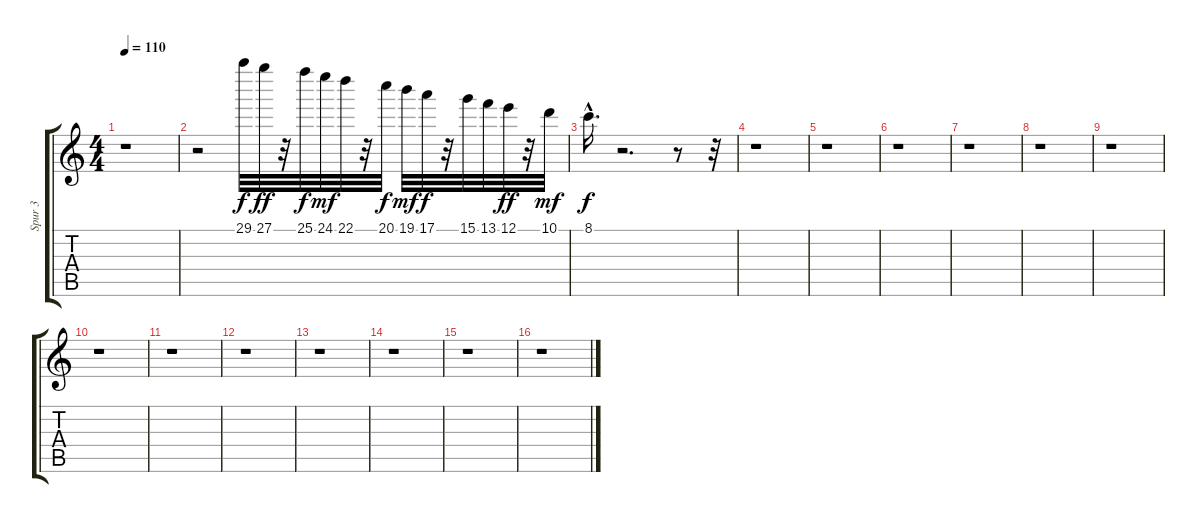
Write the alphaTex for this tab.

\track ("Spur 3" "Spur 3") {instrument acousticguitarnylon}
\staff {score tabs}
\tuning (E4 B3 G3 D3 A2 E2) {hide}
\ts (4 4)
\tempo 110
\clef g2
\ks c
r.1{dy f} |
r.2 29.1.32{instrument glockenspiel} 27.1.32{dy ff} r.32 25.1.32{dy f} 24.1.32{dy mf} 22.1.32 r.32 20.1.32{dy f} 19.1.32{dy mf} 17.1.32{dy f} r.32 15.1.32 13.1.32 12.1.32{dy ff} r.32 10.1.32{dy mf} |
8.1{hac}.16{d dy f instrument acousticguitarnylon} r.2{d} r.8 r.32 |
r.1 |
r.1 |
r.1 |
r.1 |
r.1 |
r.1 |
r.1 |
r.1 |
r.1 |
r.1 |
r.1 |
r.1 |
r.1
